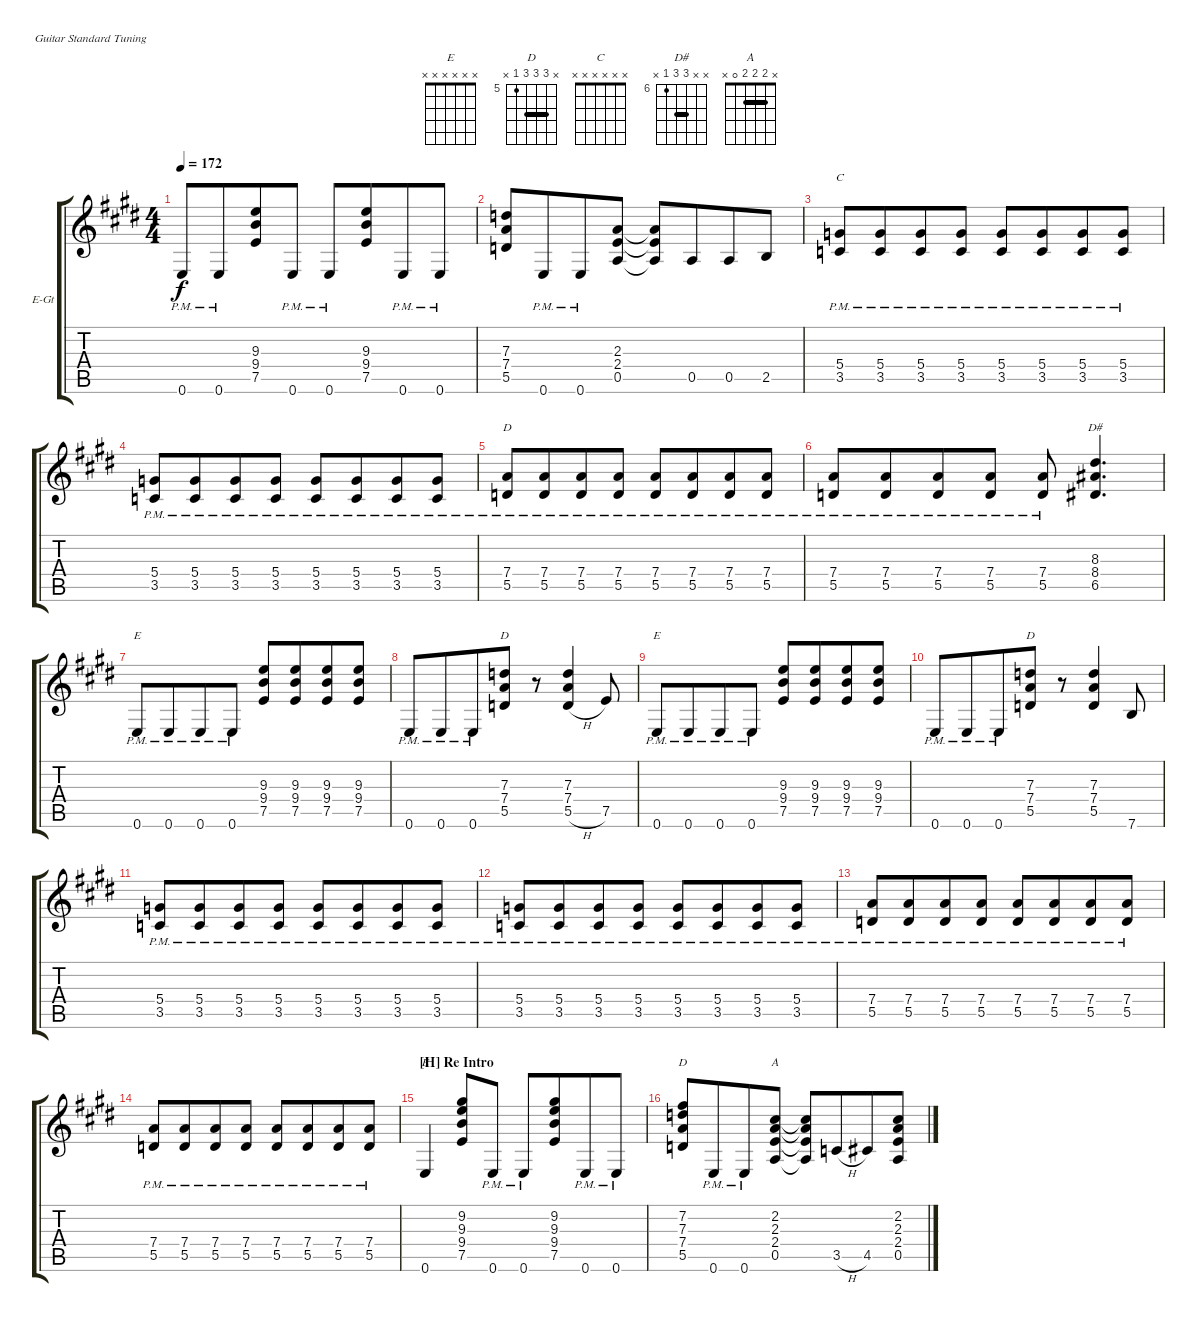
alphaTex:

\bracketExtendMode groupsimilarinstruments
\firstSystemTrackNameOrientation horizontal
\otherSystemsTrackNameOrientation horizontal
\track ("Guitar 1" "E-Gt") {instrument acousticgrandpiano}
\staff {score tabs}
\tuning (E4 B3 G3 D3 A2 E2)
\displaytranspose 12
\chord ("E" x x x x x x)
\chord ("D" x x x x x x)
\chord ("C" x x x x x x)
\chord ("D#" x x 8 8 6 x) {firstfret 6 barre 8}
\chord ("D" x 7 7 7 5 x) {firstfret 5 barre (7 7)}
\chord ("A" x 2 2 2 0 x) {barre (2 2)}
\ts (4 4)
\tempo 172
\clef g2
\ks e
0.6{pm}.8{dy f} 0.6{pm}.8{beam merge} (9.3 9.4 7.5).8 0.6{pm}.8 0.6{pm}.8 (9.3 9.4 7.5).8{beam merge} 0.6{pm}.8 0.6{pm}.8 |
(7.3 7.4 5.5).8 0.6{pm}.8{beam merge} 0.6{pm}.8 (2.3 2.4 0.5).8 (0.5{t} 2.4{t} 2.3{t}).8 0.5.8{beam merge} 0.5.8 2.5.8 |
(5.4{pm} 3.5{pm}).8{ch "C"} (5.4{pm} 3.5{pm}).8{beam merge} (5.4{pm} 3.5{pm}).8 (5.4{pm} 3.5{pm}).8 (5.4{pm} 3.5{pm}).8 (5.4{pm} 3.5{pm}).8{beam merge} (5.4{pm} 3.5{pm}).8 (5.4{pm} 3.5{pm}).8 |
(5.4{pm} 3.5{pm}).8 (5.4{pm} 3.5{pm}).8{beam merge} (5.4{pm} 3.5{pm}).8 (5.4{pm} 3.5{pm}).8 (5.4{pm} 3.5{pm}).8 (5.4{pm} 3.5{pm}).8{beam merge} (5.4{pm} 3.5{pm}).8 (5.4{pm} 3.5{pm}).8 |
(7.4{pm} 5.5{pm}).8{ch "D"} (7.4{pm} 5.5{pm}).8{beam merge} (7.4{pm} 5.5{pm}).8 (7.4{pm} 5.5{pm}).8 (7.4{pm} 5.5{pm}).8 (7.4{pm} 5.5{pm}).8{beam merge} (7.4{pm} 5.5{pm}).8 (7.4{pm} 5.5{pm}).8 |
(7.4{pm} 5.5{pm}).8 (7.4{pm} 5.5{pm}).8{beam merge} (7.4{pm} 5.5{pm}).8 (7.4{pm} 5.5{pm}).8 (7.4{pm} 5.5{pm}).8 (8.3 8.4 6.5).4{d ch "D#"} |
0.6{pm}.8{ch "E"} 0.6{pm}.8{beam merge} 0.6{pm}.8 0.6{pm}.8 (9.3 9.4 7.5).8 (9.3 9.4 7.5).8{beam merge} (9.3 9.4 7.5).8 (9.3 9.4 7.5).8 |
0.6{pm}.8 0.6{pm}.8{beam merge} 0.6{pm}.8 (7.3 7.4 5.5).8{ch "D"} r.8 (7.3 7.4 5.5{h}).4 7.5.8 |
0.6{pm}.8{ch "E"} 0.6{pm}.8{beam merge} 0.6{pm}.8 0.6{pm}.8 (9.3 9.4 7.5).8 (9.3 9.4 7.5).8{beam merge} (9.3 9.4 7.5).8 (9.3 9.4 7.5).8 |
0.6{pm}.8 0.6{pm}.8{beam merge} 0.6{pm}.8 (7.3 7.4 5.5).8{ch "D"} r.8 (7.3 7.4 5.5).4 7.6.8 |
(5.4{pm} 3.5{pm}).8 (5.4{pm} 3.5{pm}).8{beam merge} (5.4{pm} 3.5{pm}).8 (5.4{pm} 3.5{pm}).8 (5.4{pm} 3.5{pm}).8 (5.4{pm} 3.5{pm}).8{beam merge} (5.4{pm} 3.5{pm}).8 (5.4{pm} 3.5{pm}).8 |
(5.4{pm} 3.5{pm}).8 (5.4{pm} 3.5{pm}).8{beam merge} (5.4{pm} 3.5{pm}).8 (5.4{pm} 3.5{pm}).8 (5.4{pm} 3.5{pm}).8 (5.4{pm} 3.5{pm}).8{beam merge} (5.4{pm} 3.5{pm}).8 (5.4{pm} 3.5{pm}).8 |
(7.4{pm} 5.5{pm}).8 (7.4{pm} 5.5{pm}).8{beam merge} (7.4{pm} 5.5{pm}).8 (7.4{pm} 5.5{pm}).8 (7.4{pm} 5.5{pm}).8 (7.4{pm} 5.5{pm}).8{beam merge} (7.4{pm} 5.5{pm}).8 (7.4{pm} 5.5{pm}).8 |
(7.4{pm} 5.5{pm}).8 (7.4{pm} 5.5{pm}).8{beam merge} (7.4{pm} 5.5{pm}).8 (7.4{pm} 5.5{pm}).8 (7.4{pm} 5.5{pm}).8 (7.4{pm} 5.5{pm}).8{beam merge} (7.4{pm} 5.5{pm}).8 (7.4{pm} 5.5{pm}).8 |
\section ("H" "Re Intro")
0.6.4{ch "E"} (9.3 9.4 7.5 9.2).8 0.6{pm}.8 0.6{pm}.8 (9.3 9.4 7.5 9.2).8{beam merge} 0.6{pm}.8 0.6{pm}.8 |
(7.3 7.4 5.5 7.2).8{ch "D"} 0.6{pm}.8{beam merge} 0.6{pm}.8 (2.3 2.4 0.5 2.2).8{ch "A"} (0.5{t} 2.4{t} 2.3{t} 2.2{t}).8 3.5{h}.8{beam merge} 4.5.8 (2.3 2.4 0.5 2.2).8
